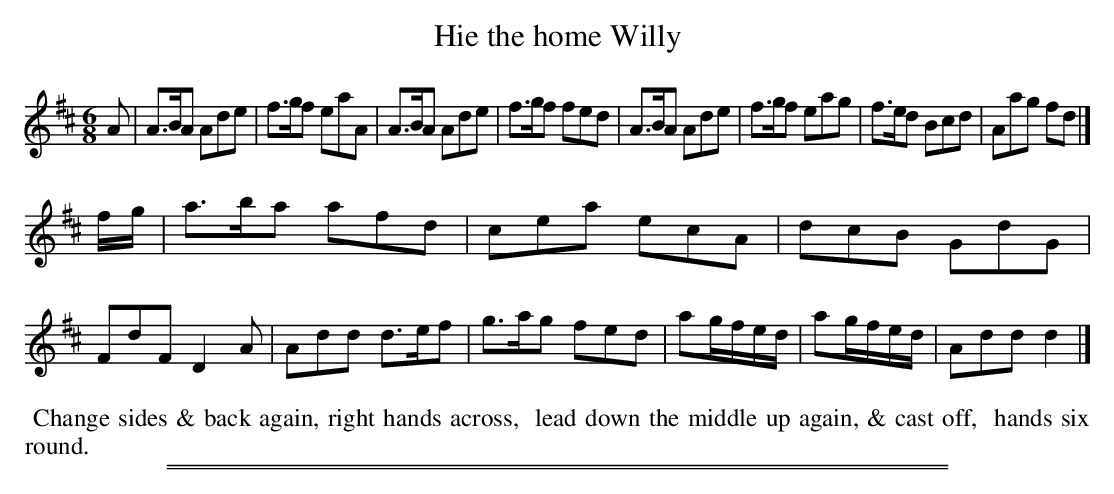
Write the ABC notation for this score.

X:1
T: Hie the home Willy
M: 6/8
L: 1/8
K: D
A |\
A>BA Ade | f>gf eaA | A>BA Ade | f>gf fed |\
A>BA Ade | f>gf eag | f>ed Bcd | Aag fd |]
f/g/ |\
a>ba afd | cea ecA | dcB GdG | FdF D2A |\
Add d>ef | g>ag fed | ag/f/e/d/ | ag/f/e/d/ | Add d2 |]
